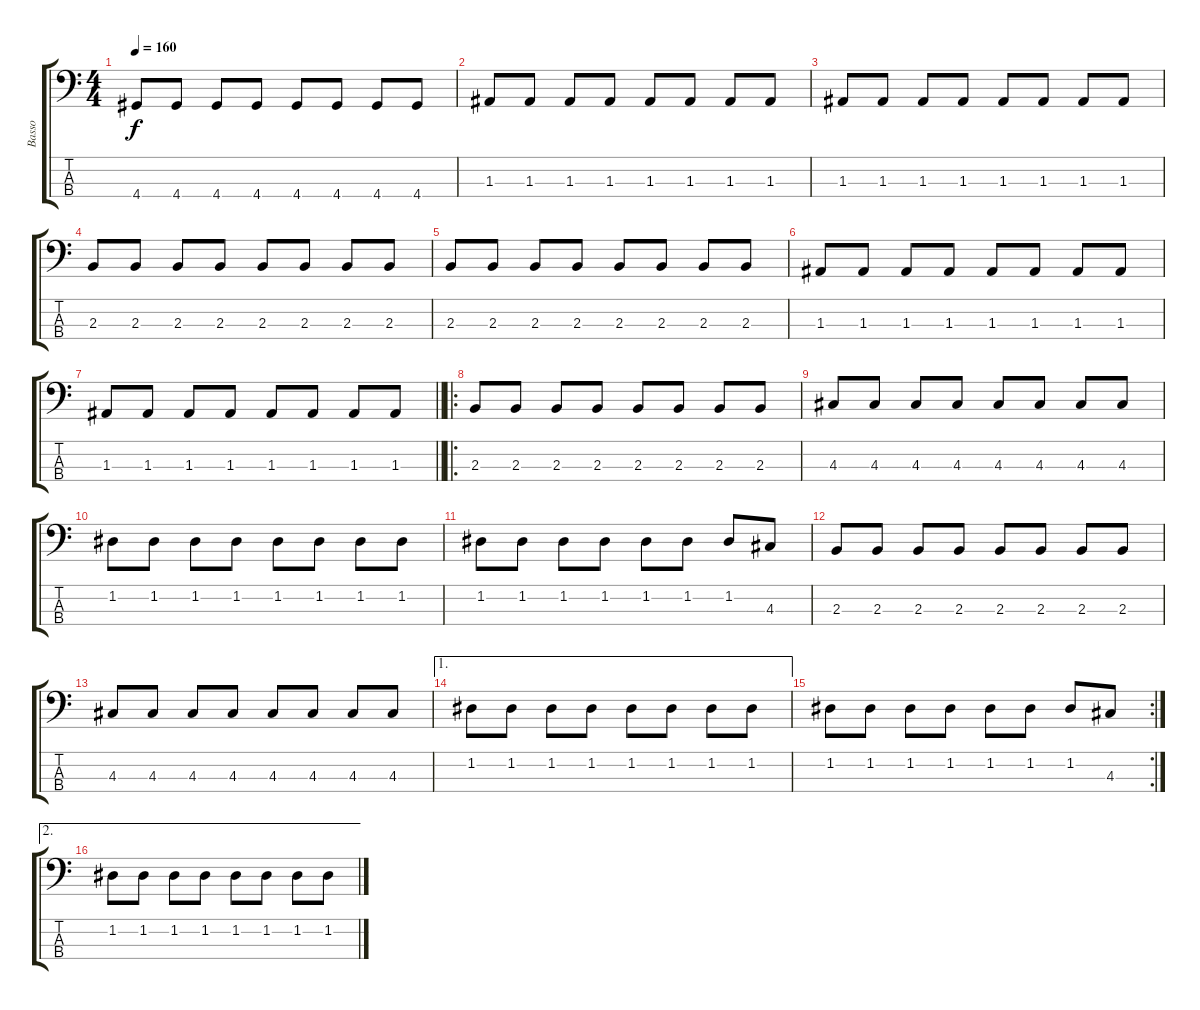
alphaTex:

\track ("Basso" "Basso") {instrument electricbassfinger}
\staff {score tabs}
\tuning (G2 D2 A1 E1) {hide}
\ts (4 4)
\tempo 160
\clef f4
\ks c
4.4.8{dy f} 4.4.8 4.4.8 4.4.8 4.4.8 4.4.8 4.4.8 4.4.8 |
1.3.8 1.3.8 1.3.8 1.3.8 1.3.8 1.3.8 1.3.8 1.3.8 |
1.3.8 1.3.8 1.3.8 1.3.8 1.3.8 1.3.8 1.3.8 1.3.8 |
2.3.8 2.3.8 2.3.8 2.3.8 2.3.8 2.3.8 2.3.8 2.3.8 |
2.3.8 2.3.8 2.3.8 2.3.8 2.3.8 2.3.8 2.3.8 2.3.8 |
1.3.8 1.3.8 1.3.8 1.3.8 1.3.8 1.3.8 1.3.8 1.3.8 |
\barLineRight lightlight
1.3.8 1.3.8 1.3.8 1.3.8 1.3.8 1.3.8 1.3.8 1.3.8 |
\ro
2.3.8 2.3.8 2.3.8 2.3.8 2.3.8 2.3.8 2.3.8 2.3.8 |
4.3.8 4.3.8 4.3.8 4.3.8 4.3.8 4.3.8 4.3.8 4.3.8 |
1.2.8 1.2.8 1.2.8 1.2.8 1.2.8 1.2.8 1.2.8 1.2.8 |
1.2.8 1.2.8 1.2.8 1.2.8 1.2.8 1.2.8 1.2.8 4.3.8 |
2.3.8 2.3.8 2.3.8 2.3.8 2.3.8 2.3.8 2.3.8 2.3.8 |
4.3.8 4.3.8 4.3.8 4.3.8 4.3.8 4.3.8 4.3.8 4.3.8 |
\ae 1
1.2.8 1.2.8 1.2.8 1.2.8 1.2.8 1.2.8 1.2.8 1.2.8 |
\rc 2
1.2.8 1.2.8 1.2.8 1.2.8 1.2.8 1.2.8 1.2.8 4.3.8 |
\ae 2
1.2.8 1.2.8 1.2.8 1.2.8 1.2.8 1.2.8 1.2.8 1.2.8
